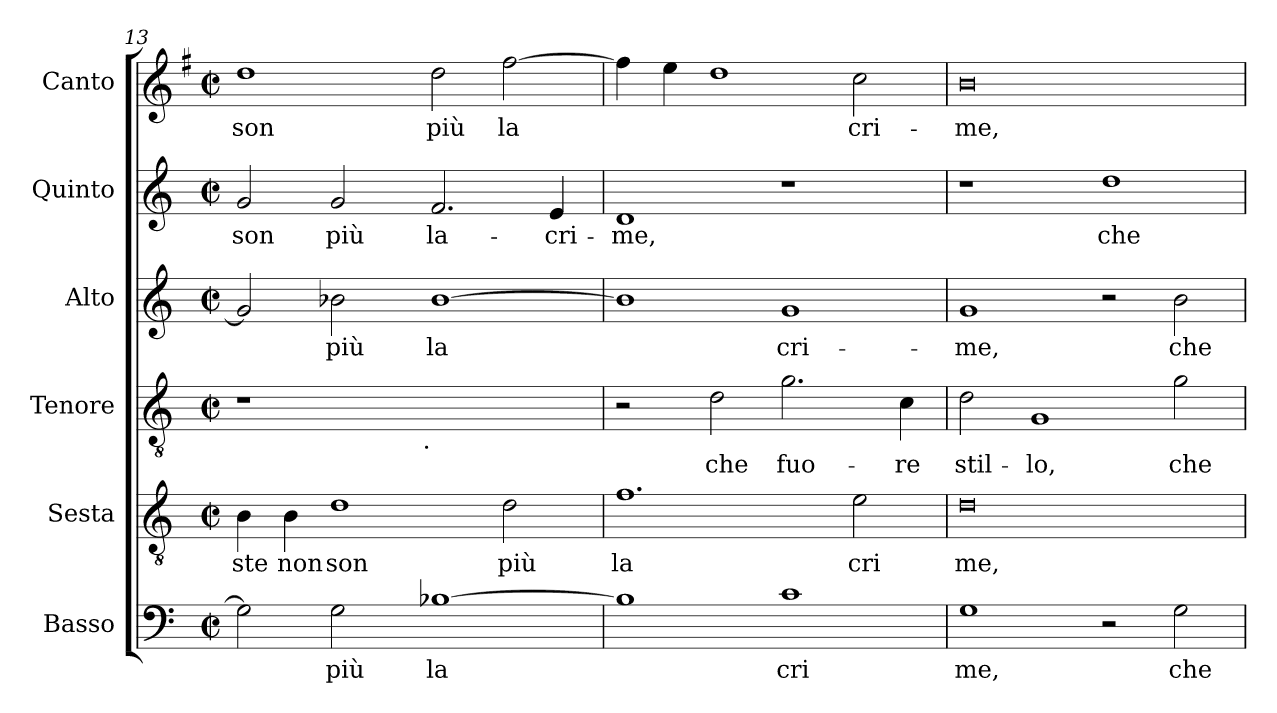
**kern	**text	**kern	**text	**kern	**text	**kern	**text	**kern	**text	**kern	**text
*part6	*part6	*part5	*part5	*part4	*part4	*part3	*part3	*part2	*part2	*part1	*part1
*staff6	*staff6	*staff5	*staff5	*staff4	*staff4	*staff3	*staff3	*staff2	*staff2	*staff1	*staff1
*I"Basso	*	*I"Sesta	*	*I"Tenore	*	*I"Alto	*	*I"Quinto	*	*I"Canto	*
*clefF4	*	*clefGv2	*	*clefGv2	*	*clefG2	*	*clefG2	*	*clefG2	*
*	*	*	*	*	*	*	*	*	*	*ITrd-3c-5	*
*k[]	*	*k[]	*	*k[]	*	*k[]	*	*k[]	*	*k[]	*
*C:	*	*C:	*	*C:	*	*C:	*	*C:	*	*C:	*
*M2/2	*	*M2/2	*	*M2/2	*	*M2/2	*	*M2/2	*	*M2/2	*
*met(c|)	*	*met(c|)	*	*met(c|)	*	*met(c|)	*	*met(c|)	*	*met(c|)	*
=13	=13	=13	=13	=13	=13	=13	=13	=13	=13	=13	=13
!	!LO:LY:b:cj	!	!LO:LY:b:cj	!	!	!	!LO:LY:b:cj	!	!LO:LY:b:cj	!	!LO:LY:a:cj
*	*	*	*	*^	*	*	*	*	*	*	*
2G\]	.	4B\	ste	1r	2ryy	.	2g/]	.	2g/	son	1gg	son
!	!	!	!LO:LY:b:cj	!	!	!	!	!	!	!	!	!
.	.	4B\	non	.	.	.	.	.	.	.	.	.
!	!LO:LY:b:cj	!	!LO:LY:b:cj	!	!	!	!	!LO:LY:b:cj	!	!LO:LY:b:cj	!	!
2G\	più	1d	son	.	4ryy	.	2b-X\	più	2g/	più	.	.
.	.	.	.	.	8...ryy	.	.	.	.	.	.	.
!	!	!	!	!	!LO:TX:b:t=.	!	!	!	!	!	!	!
.	.	.	.	.	1ryy	.	.	.	.	.	.	.
!	!LO:LY:b:cj	!	!	!	!	!	!	!LO:LY:b:cj	!	!LO:LY:b:cj	!	!LO:LY:a:cj
[>1B-X	la	.	.	1ryy	.	.	[>1b-	la-	2.f/	la-	2gg\	più
!	!	!	!LO:LY:b:cj	!	!	!	!	!	!	!	!	!LO:LY:a:cj
.	.	2d\	più	.	.	.	.	.	.	.	[>2bb\	la-
!	!	!	!	!	!	!	!	!	!	!LO:LY:b:cj	!	!
.	.	.	.	.	.	.	.	.	4e/	-cri-	.	.
.	.	.	.	.	64ryy	.	.	.	.	.	.	.
=14	=14	=14	=14	=14	=14	=14	=14	=14	=14	=14	=14	=14
!	!LO:LY:b:cj	!	!LO:LY:b:cj	!	!	!	!	!LO:LY:b:cj	!	!LO:LY:b:cj	!	!LO:LY:a:cj
*	*	*	*	*v	*v	*	*	*	*	*	*	*
1B-]	.	1.f	la	2r	.	1b-]	--	1d	-me,	4bb\]	--
!	!	!	!	!	!	!	!	!	!	!	!LO:LY:a:cj
.	.	.	.	.	.	.	.	.	.	4aa\	--
!	!	!	!	!	!LO:LY:b:cj	!	!	!	!	!	!LO:LY:a:cj
.	.	.	.	2d\	che	.	.	.	.	1gg	--
!	!LO:LY:b:cj	!	!	!	!LO:LY:b:cj	!	!LO:LY:b:cj	!	!	!	!
1c	cri	.	.	2.g\	fuo-	1g	-cri-	1r	.	.	.
!	!	!	!LO:LY:b:cj	!	!	!	!	!	!	!	!LO:LY:a:cj
.	.	2e\	cri	.	.	.	.	.	.	2ff\	-cri-
!	!	!	!	!	!LO:LY:b:cj	!	!	!	!	!	!
.	.	.	.	4c\	-re	.	.	.	.	.	.
=15	=15	=15	=15	=15	=15	=15	=15	=15	=15	=15	=15
!	!LO:LY:b:cj	!	!LO:LY:b:cj	!	!LO:LY:b:cj	!	!LO:LY:b:cj	!	!	!	!LO:LY:a:cj
1G	me,	0d	me,	2d\	stil-	1g	-me,	1r	.	0ee	-me,
!	!	!	!	!	!LO:LY:b:cj	!	!	!	!	!	!
.	.	.	.	1G	-lo,	.	.	.	.	.	.
!	!	!	!	!	!	!	!	!	!LO:LY:b:cj	!	!
2r	.	.	.	.	.	2r	.	1dd	che	.	.
!	!LO:LY:b:cj	!	!	!	!LO:LY:b:cj	!	!LO:LY:b:cj	!	!	!	!
2G\	che	.	.	2g\	che	2b\	che	.	.	.	.
=	=	=	=	=	=	=	=	=	=	=	=
*-	*-	*-	*-	*-	*-	*-	*-	*-	*-	*-	*-
